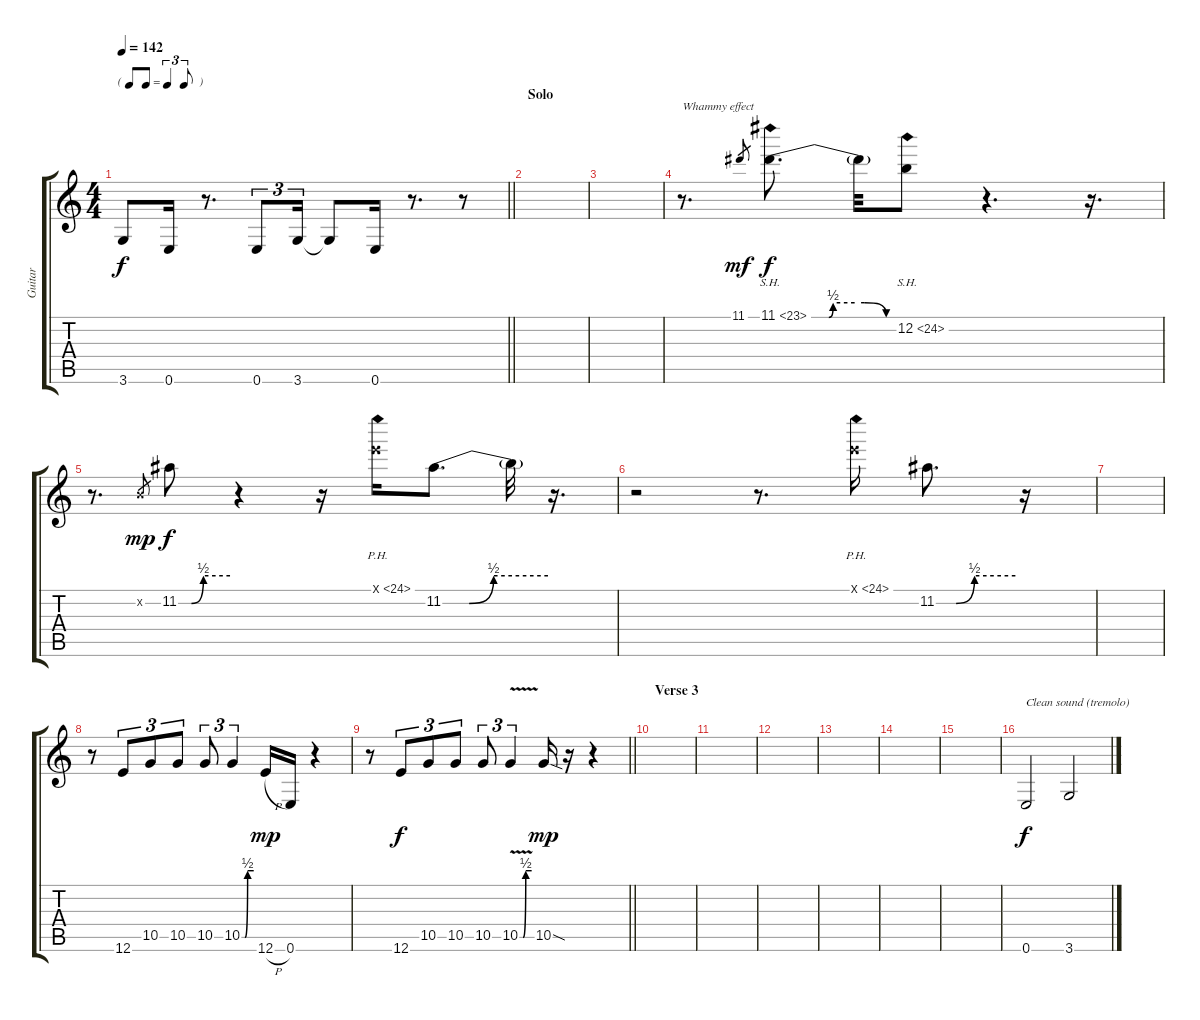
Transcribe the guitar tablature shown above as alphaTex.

\track ("Guitar" "Guitar") {instrument distortionguitar}
\staff {score tabs}
\tuning (E4 B3 G3 D3 A2 E2) {hide}
\ts (4 4)
\tf triplet8th
\tempo 142
\clef g2
\barLineRight lightlight
\ks c
3.6{t}.8{dy f} 0.6.16 r.8{d} 0.6.8{tu (3 2)} 3.6.16{tu (3 2)} 3.6{t}.8 0.6.16 r.8{d} r.8 |
\section ("" "Solo")
|
|
r.8{d txt "Whammy effect" instrument lead2sawtooth} 11.1.8{gr dy mf} 11.1{be (custom 0 0 12 0 15 2 30 2 37 2 52 0 60 0) sh 12}.8{d dy f} 11.1{t}.32 12.2{sh 12}.8 r.4{d} r.16{d} |
r.8{d} 0.2{x}.8{gr dy mp} 11.2{be (custom 0 0 15 0 29 2 60 2)}.8{dy f} r.4 r.16 12.1{ph 12 x}.16 11.2{be (custom 0 0 15 0 29 2 60 2)}.8{d} 11.2{t}.32 r.16{d} |
r.2 r.8{d} 12.1{ph 12 x}.16 11.2{be (custom 0 0 15 0 29 2 60 2)}.8{d} r.16 |
|
r.8 12.6.8{tu (3 2)} 10.5.8{tu (3 2)} 10.5.8{tu (3 2)} 10.5.8{tu (3 2)} 10.5{be (custom 0 0 15 0 29 2 60 2)}.4{tu (3 2)} 12.6{h}.16{dy mp} 0.6.16 r.4 |
\barLineRight lightlight
r.8 12.6.8{tu (3 2) dy f} 10.5.8{tu (3 2)} 10.5.8{tu (3 2)} 10.5.8{tu (3 2)} 10.5{be (custom 0 0 16 0 30 2 60 2) v}.4{tu (3 2)} 10.5{sod}.16{dy mp} r.16 r.4 |
\section ("" "Verse 3")
|
|
|
|
|
|
0.6.2{txt "Clean sound (tremolo)" dy f instrument electricguitarjazz} 3.6.2
